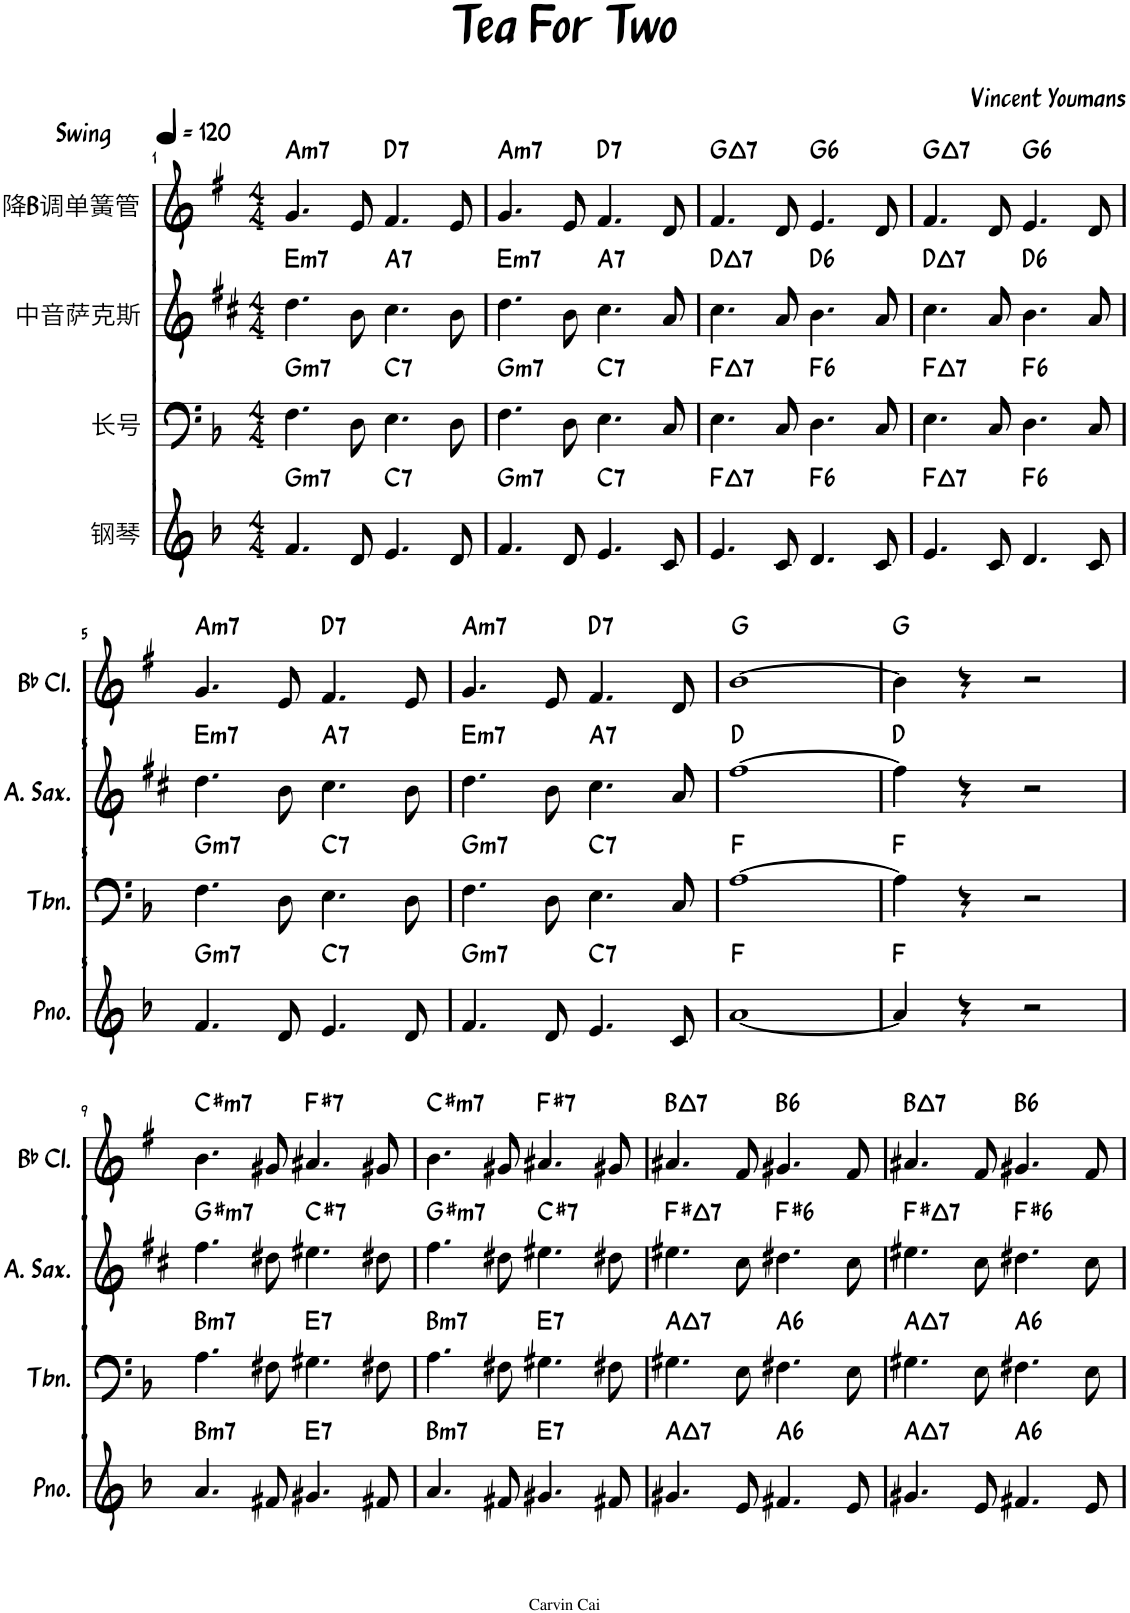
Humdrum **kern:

**kern	**harte	**kern	**harte	**kern	**harte	**kern	**harte
*part4	*part4	*part3	*part3	*part2	*part2	*part1	*part1
*staff4	*	*staff3	*	*staff2	*	*staff1	*
*I"钢琴	*	*I"长号	*	*I"中音萨克斯	*	*I"降B调单簧管	*
*clefG2	*	*clefF4	*	*clefG2	*	*clefG2	*
*	*	*	*	*Trd5c9	*	*Trd1c2	*
*k[b-]	*	*k[b-]	*	*k[f#c#]	*	*k[f#]	*
*M4/4	*	*M4/4	*	*M4/4	*	*M4/4	*
*MM120	*	*MM120	*	*MM120	*	*MM120	*
=1	=1	=1	=1	=1	=1	=1	=1
!	!LO:H:kt=m7	!	!LO:H:kt=m7	!	!LO:H:kt=m7	!LO:TX:a:B:t=Swing	!LO:H:kt=m7
4.f/	G:min7	4.F\	G:min7	4.dd\	E:min7	4.g/	A:min7
8d/	.	8D\	.	8b\	.	8e/	.
!	!LO:H:kt=7	!	!LO:H:kt=7	!	!LO:H:kt=7	!	!LO:H:kt=7
4.e/	C:7	4.E\	C:7	4.cc#\	A:7	4.f#/	D:7
8d/	.	8D\	.	8b\	.	8e/	.
=2	=2	=2	=2	=2	=2	=2	=2
!	!LO:H:kt=m7	!	!LO:H:kt=m7	!	!LO:H:kt=m7	!	!LO:H:kt=m7
4.f/	G:min7	4.F\	G:min7	4.dd\	E:min7	4.g/	A:min7
8d/	.	8D\	.	8b\	.	8e/	.
!	!LO:H:kt=7	!	!LO:H:kt=7	!	!LO:H:kt=7	!	!LO:H:kt=7
4.e/	C:7	4.E\	C:7	4.cc#\	A:7	4.f#/	D:7
8c/	.	8C/	.	8a/	.	8d/	.
=3	=3	=3	=3	=3	=3	=3	=3
!	!LO:H:kt=7	!	!LO:H:kt=7	!	!LO:H:kt=7	!	!LO:H:kt=7
4.e/	F:maj7	4.E\	F:maj7	4.cc#\	D:maj7	4.f#/	G:maj7
8c/	.	8C/	.	8a/	.	8d/	.
!	!LO:H:kt=6	!	!LO:H:kt=6	!	!LO:H:kt=6	!	!LO:H:kt=6
4.d/	F:maj6	4.D\	F:maj6	4.b\	D:maj6	4.e/	G:maj6
8c/	.	8C/	.	8a/	.	8d/	.
=4	=4	=4	=4	=4	=4	=4	=4
!	!LO:H:kt=7	!	!LO:H:kt=7	!	!LO:H:kt=7	!	!LO:H:kt=7
4.e/	F:maj7	4.E\	F:maj7	4.cc#\	D:maj7	4.f#/	G:maj7
8c/	.	8C/	.	8a/	.	8d/	.
!	!LO:H:kt=6	!	!LO:H:kt=6	!	!LO:H:kt=6	!	!LO:H:kt=6
4.d/	F:maj6	4.D\	F:maj6	4.b\	D:maj6	4.e/	G:maj6
8c/	.	8C/	.	8a/	.	8d/	.
!!LO:LB:g=z
=5	=5	=5	=5	=5	=5	=5	=5
!	!LO:H:kt=m7	!	!LO:H:kt=m7	!	!LO:H:kt=m7	!	!LO:H:kt=m7
4.f/	G:min7	4.F\	G:min7	4.dd\	E:min7	4.g/	A:min7
8d/	.	8D\	.	8b\	.	8e/	.
!	!LO:H:kt=7	!	!LO:H:kt=7	!	!LO:H:kt=7	!	!LO:H:kt=7
4.e/	C:7	4.E\	C:7	4.cc#\	A:7	4.f#/	D:7
8d/	.	8D\	.	8b\	.	8e/	.
=6	=6	=6	=6	=6	=6	=6	=6
!	!LO:H:kt=m7	!	!LO:H:kt=m7	!	!LO:H:kt=m7	!	!LO:H:kt=m7
4.f/	G:min7	4.F\	G:min7	4.dd\	E:min7	4.g/	A:min7
8d/	.	8D\	.	8b\	.	8e/	.
!	!LO:H:kt=7	!	!LO:H:kt=7	!	!LO:H:kt=7	!	!LO:H:kt=7
4.e/	C:7	4.E\	C:7	4.cc#\	A:7	4.f#/	D:7
8c/	.	8C/	.	8a/	.	8d/	.
=7	=7	=7	=7	=7	=7	=7	=7
[1a	F:maj	[1A	F:maj	[1ff#	D:maj	[1b	G:maj
=8	=8	=8	=8	=8	=8	=8	=8
4a/]	F:maj	4A\]	F:maj	4ff#\]	D:maj	4b\]	G:maj
4r	.	4r	.	4r	.	4r	.
2r	.	2r	.	2r	.	2r	.
!!LO:LB:g=z
=9	=9	=9	=9	=9	=9	=9	=9
!	!LO:H:kt=m7	!	!LO:H:kt=m7	!	!LO:H:kt=m7	!	!LO:H:kt=m7
4.a/	B:min7	4.A\	B:min7	4.ff#\	G#:min7	4.b\	C#:min7
8f#X/	.	8F#X\	.	8dd#X\	.	8g#X/	.
!	!LO:H:kt=7	!	!LO:H:kt=7	!	!LO:H:kt=7	!	!LO:H:kt=7
4.g#X/	E:7	4.G#X\	E:7	4.ee#X\	C#:7	4.a#X/	F#:7
8f#X/	.	8F#X\	.	8dd#X\	.	8g#X/	.
=10	=10	=10	=10	=10	=10	=10	=10
!	!LO:H:kt=m7	!	!LO:H:kt=m7	!	!LO:H:kt=m7	!	!LO:H:kt=m7
4.a/	B:min7	4.A\	B:min7	4.ff#\	G#:min7	4.b\	C#:min7
8f#X/	.	8F#X\	.	8dd#X\	.	8g#X/	.
!	!LO:H:kt=7	!	!LO:H:kt=7	!	!LO:H:kt=7	!	!LO:H:kt=7
4.g#X/	E:7	4.G#X\	E:7	4.ee#X\	C#:7	4.a#X/	F#:7
8f#X/	.	8F#X\	.	8dd#X\	.	8g#X/	.
=11	=11	=11	=11	=11	=11	=11	=11
!	!LO:H:kt=7	!	!LO:H:kt=7	!	!LO:H:kt=7	!	!LO:H:kt=7
4.g#X/	A:maj7	4.G#X\	A:maj7	4.ee#X\	F#:maj7	4.a#X/	B:maj7
8e/	.	8E\	.	8cc#\	.	8f#/	.
!	!LO:H:kt=6	!	!LO:H:kt=6	!	!LO:H:kt=6	!	!LO:H:kt=6
4.f#X/	A:maj6	4.F#X\	A:maj6	4.dd#X\	F#:maj6	4.g#X/	B:maj6
8e/	.	8E\	.	8cc#\	.	8f#/	.
=12	=12	=12	=12	=12	=12	=12	=12
!	!LO:H:kt=7	!	!LO:H:kt=7	!	!LO:H:kt=7	!	!LO:H:kt=7
4.g#X/	A:maj7	4.G#X\	A:maj7	4.ee#X\	F#:maj7	4.a#X/	B:maj7
8e/	.	8E\	.	8cc#\	.	8f#/	.
!	!LO:H:kt=6	!	!LO:H:kt=6	!	!LO:H:kt=6	!	!LO:H:kt=6
4.f#X/	A:maj6	4.F#X\	A:maj6	4.dd#X\	F#:maj6	4.g#X/	B:maj6
8e/	.	8E\	.	8cc#\	.	8f#/	.
=	=	=	=	=	=	=	=
*-	*-	*-	*-	*-	*-	*-	*-
